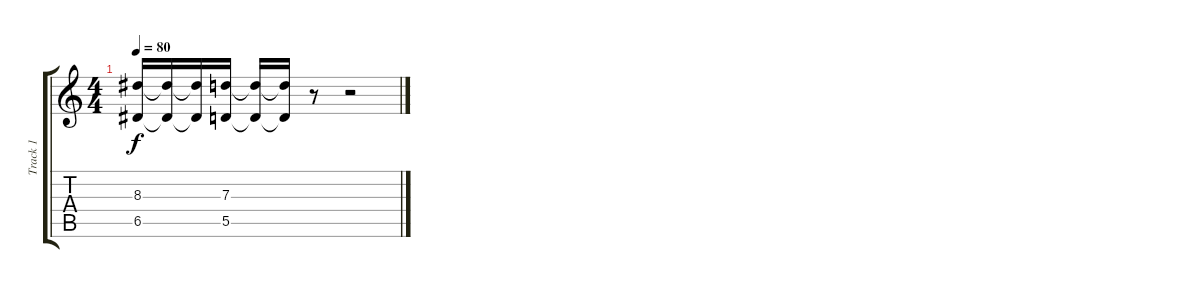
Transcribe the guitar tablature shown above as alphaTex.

\track ("Track 1" "Track 1") {instrument acousticguitarsteel}
\staff {score tabs}
\tuning (E4 B3 G3 D3 A2 E2) {hide}
\ts (4 4)
\tempo 80
\clef g2
\ks c
(8.3 6.5).16{dy f} (8.3{t} 6.5{t}).16 (8.3{t} 6.5{t}).16 (7.3 5.5).16 (7.3{t} 5.5{t}).16 (7.3{t} 5.5{t}).16 r.8 r.2
